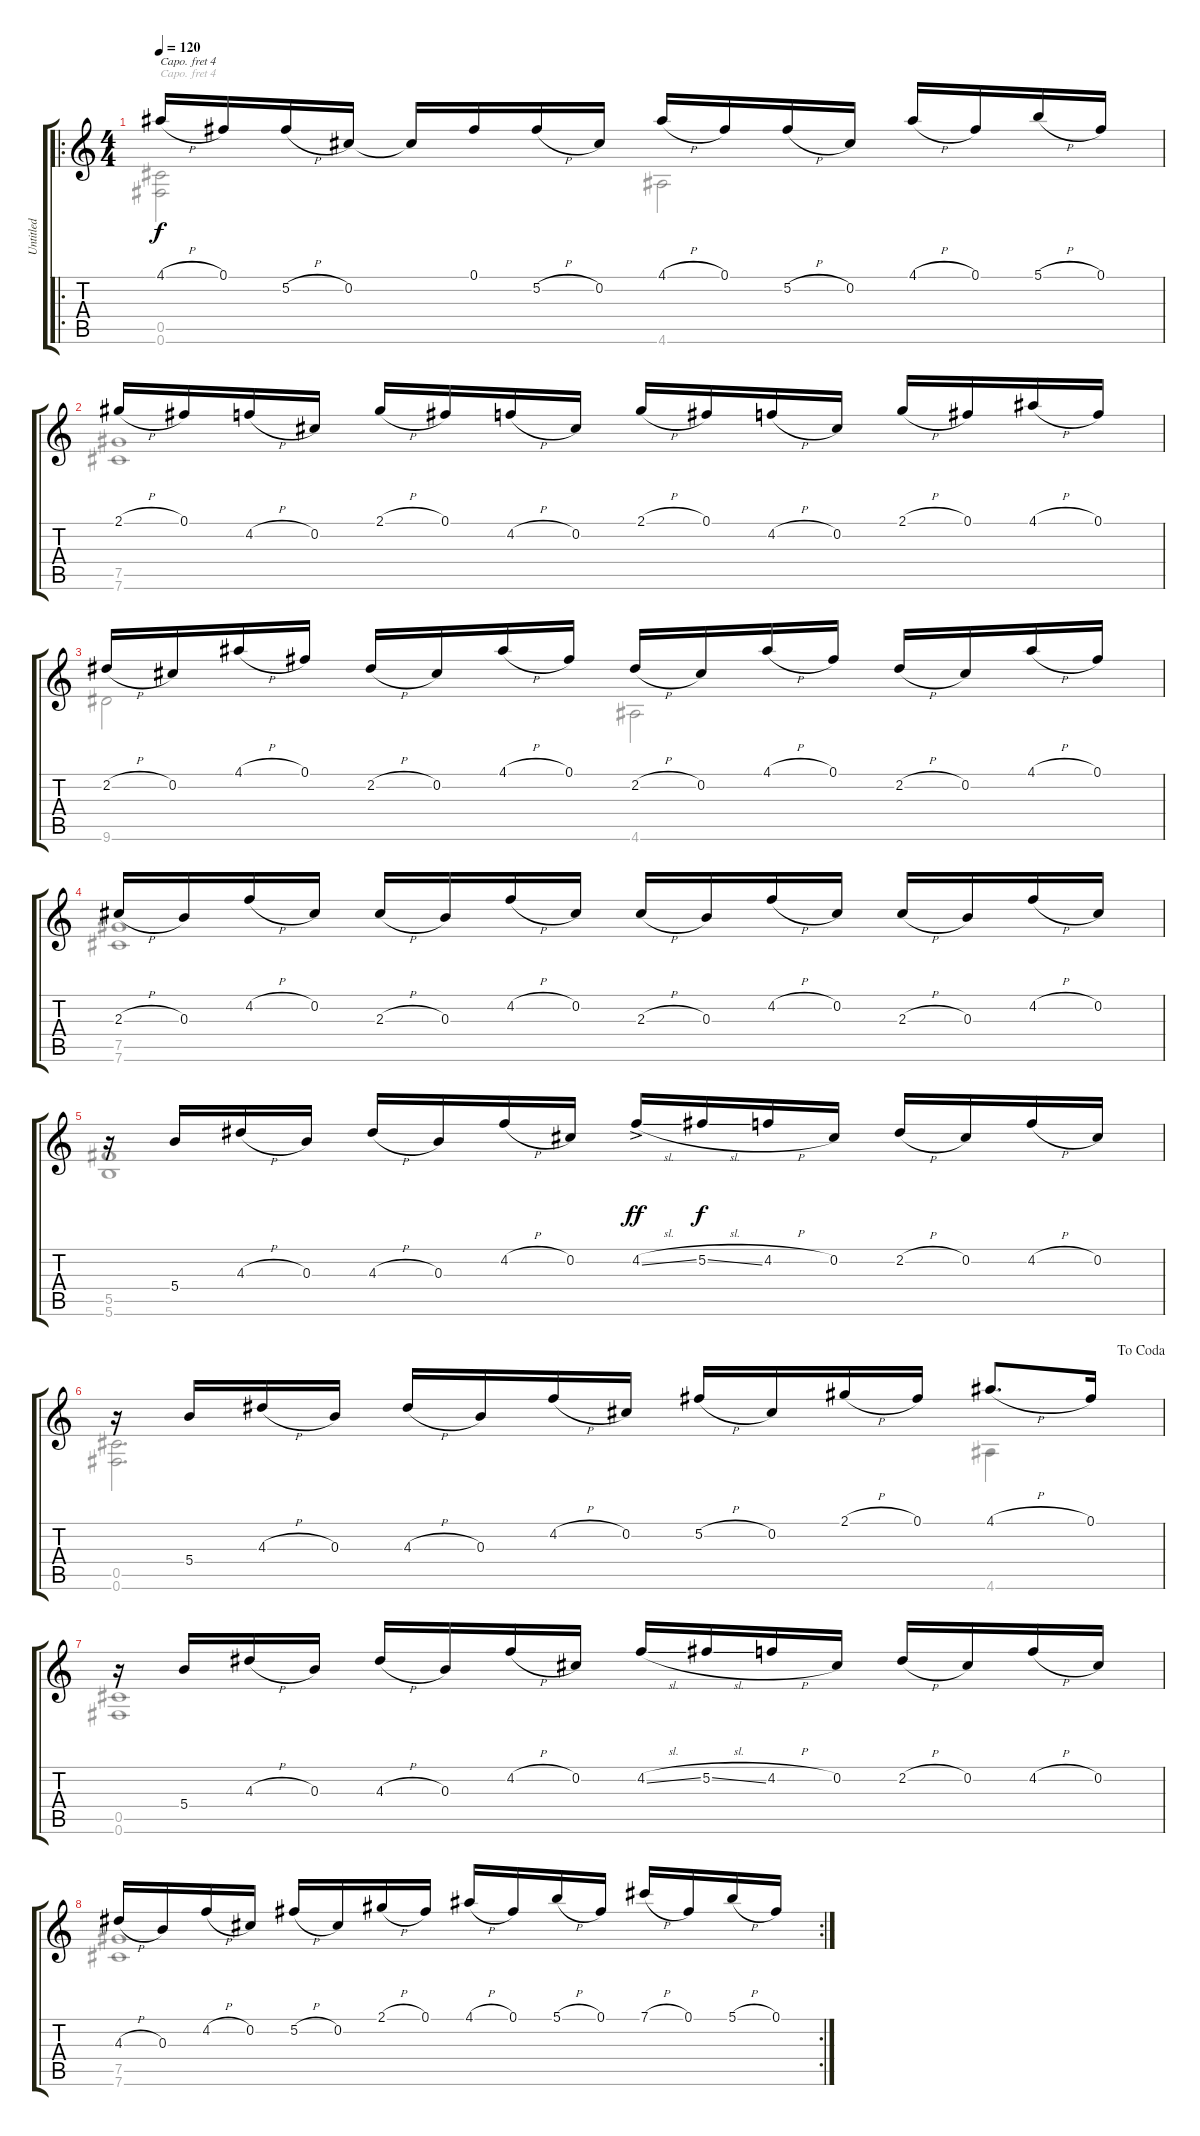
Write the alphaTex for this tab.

\track ("Untitled" "Untitled") {instrument acousticguitarnylon}
\staff {score tabs}
\capo 4
\tuning (D4 A3 G3 D3 A2 D2) {hide}
\voice
\ro
\ts (4 4)
\tempo 120
\clef g2
\ks c
4.1{h}.16{dy f} 0.1.16 5.2{h}.16 0.2.16 0.2{t}.16 0.1.16 5.2{h}.16 0.2.16 4.1{h}.16 0.1.16 5.2{h}.16 0.2.16 4.1{h}.16 0.1.16 5.1{h}.16 0.1.16 |
2.1{h}.16 0.1.16 4.2{h}.16 0.2.16 2.1{h}.16 0.1.16 4.2{h}.16 0.2.16 2.1{h}.16 0.1.16 4.2{h}.16 0.2.16 2.1{h}.16 0.1.16 4.1{h}.16 0.1.16 |
2.2{h}.16 0.2.16 4.1{h}.16 0.1.16 2.2{h}.16 0.2.16 4.1{h}.16 0.1.16 2.2{h}.16 0.2.16 4.1{h}.16 0.1.16 2.2{h}.16 0.2.16 4.1{h}.16 0.1.16 |
2.3{h}.16 0.3.16 4.2{h}.16 0.2.16 2.3{h}.16 0.3.16 4.2{h}.16 0.2.16 2.3{h}.16 0.3.16 4.2{h}.16 0.2.16 2.3{h}.16 0.3.16 4.2{h}.16 0.2.16 |
r.16 5.4.16 4.3{h}.16 0.3.16 4.3{h}.16 0.3.16 4.2{h}.16 0.2.16 4.2{sl ac}.16{dy ff} 5.2{sl}.16{dy f} 4.2{h}.16 0.2.16 2.2{h}.16 0.2.16 4.2{h}.16 0.2.16 |
\jump dacoda
r.16 5.4.16 4.3{h}.16 0.3.16 4.3{h}.16 0.3.16 4.2{h}.16 0.2.16 5.2{h}.16 0.2.16 2.1{h}.16 0.1.16 4.1{h}.8{d} 0.1.16 |
r.16 5.4.16 4.3{h}.16 0.3.16 4.3{h}.16 0.3.16 4.2{h}.16 0.2.16 4.2{sl}.16 5.2{sl}.16 4.2{h}.16 0.2.16 2.2{h}.16 0.2.16 4.2{h}.16 0.2.16 |
\rc 2
4.3{h}.16 0.3.16 4.2{h}.16 0.2.16 5.2{h}.16 0.2.16 2.1{h}.16 0.1.16 4.1{h}.16 0.1.16 5.1{h}.16 0.1.16 7.1{h}.16 0.1.16 5.1{h}.16 0.1.16
\voice
\clef g2
\ottava regular
\simile none
\ks c
(0.5 0.6).2{dy f} 4.6.2 |
(7.5 7.6).1 |
9.6.2 4.6.2 |
(7.5 7.6).1 |
(5.5 5.6).1 |
(0.5 0.6).2{d} 4.6.4 |
(0.5 0.6).1 |
(7.5 7.6).1
